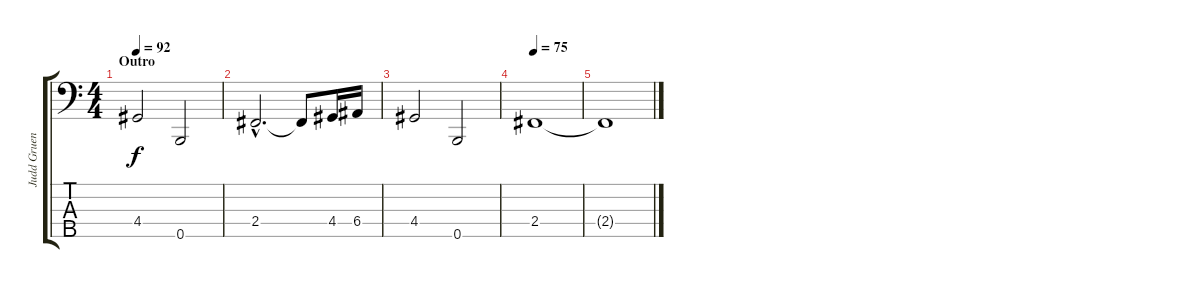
\track ("Judd Gruenbaum (Bass)" "Judd Gruen") {instrument electricbasspick}
\staff {score tabs}
\tuning (G2 D2 A1 E1 B0) {hide}
\ts (4 4)
\section ("" "Outro")
\tempo 92
\clef f4
\ks c
4.4.2{dy f} 0.5.2 |
2.4{hac}.2{d} 2.4{t}.8 4.4.16 6.4.16 |
4.4.2 0.5.2 |
\tempo 75
2.4.1 |
2.4{t}.1
